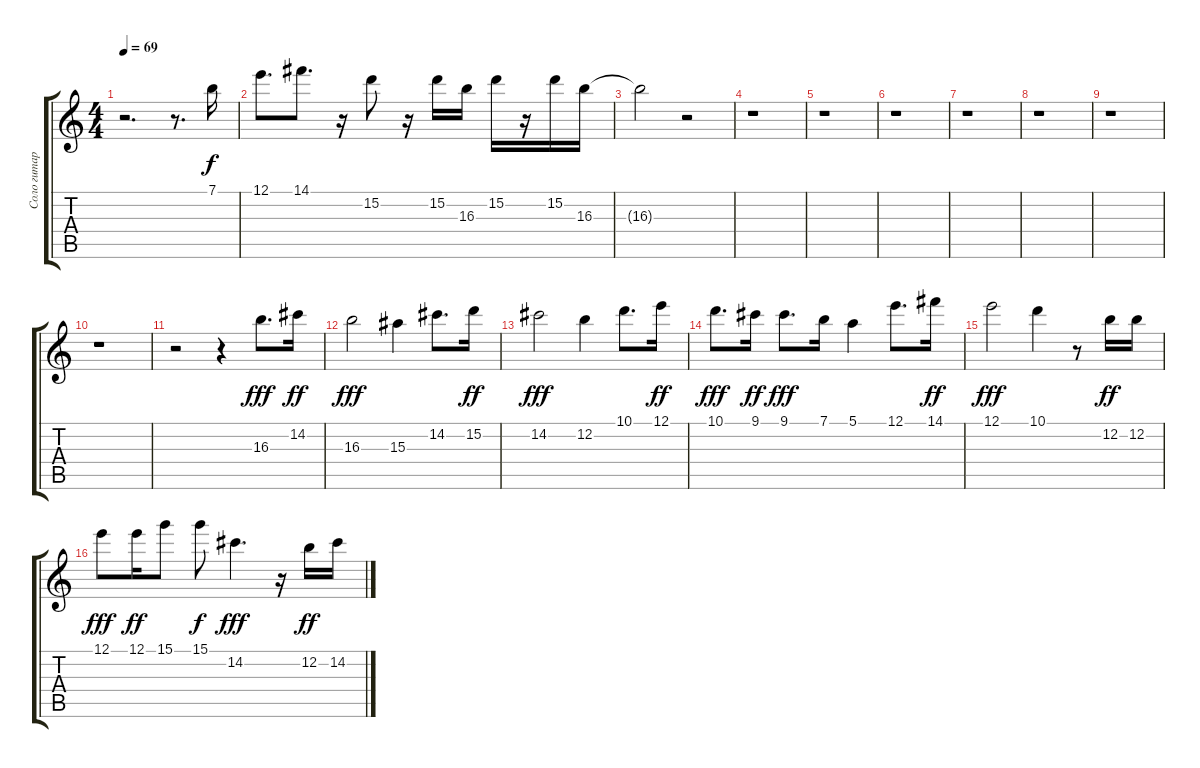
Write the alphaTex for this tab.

\track ("Соло гитара" "Соло гитар") {instrument distortionguitar}
\staff {score tabs}
\tuning (E4 B3 G3 D3 A2 E2) {hide}
\ts (4 4)
\tempo 69
\clef g2
\ks c
r.2{d dy ff} r.8{d} 7.1.16{dy f} |
12.1.8{d} 14.1.8{d} r.16 15.2.8 r.16 15.2.16 16.3.16 15.2.16 r.16 15.2.16 16.3.16 |
16.3{t}.2 r.2 |
r.1 |
r.1 |
r.1 |
r.1 |
r.1 |
r.1 |
r.1 |
r.2 r.4 16.3.8{d dy fff} 14.2.16{dy ff} |
16.3.2{dy fff} 15.3.4 14.2.8{d} 15.2.16{dy ff} |
14.2.2{dy fff} 12.2.4 10.1.8{d} 12.1.16{dy ff} |
10.1.8{d dy fff} 9.1.16{dy ff} 9.1.8{d dy fff} 7.1.16 5.1.4 12.1.8{d} 14.1.16{dy ff} |
12.1.2{dy fff} 10.1.4 r.8 12.2.16{dy ff} 12.2.16 |
12.1.8{dy fff} 12.1.16{dy ff} 15.1.8 15.1.8{dy f} 14.2.4{d dy fff} r.16 12.2.16{dy ff} 14.2.16
